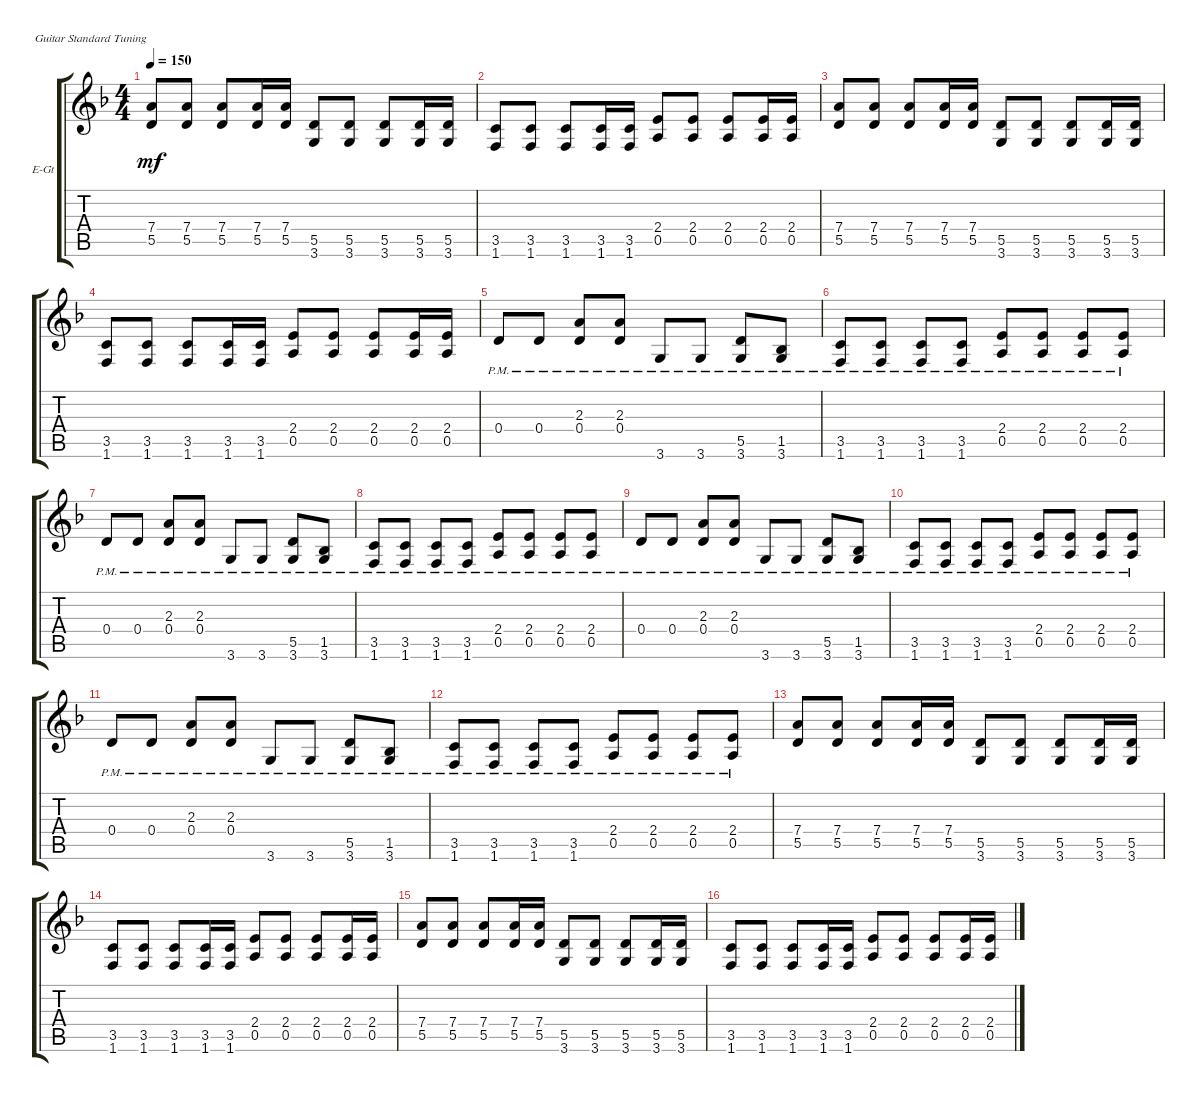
\defaultSystemsLayout 4
\bracketExtendMode groupsimilarinstruments
\firstSystemTrackNameOrientation horizontal
\otherSystemsTrackNameOrientation horizontal
\track ("Третяк - Студийная гитара" "E-Gt") {instrument distortionguitar}
\staff {score tabs}
\tuning (E4 B3 G3 D3 A2 E2)
\ts (4 4)
\tempo 150
\clef g2
\ks f
(5.5 7.4).8{dy mf} (5.5 7.4).8 (5.5 7.4).8 (5.5 7.4).16 (5.5 7.4).16 (3.6 5.5).8 (5.5 3.6).8 (5.5 3.6).8 (5.5 3.6).16 (5.5 3.6).16 |
(1.6 3.5).8 (1.6 3.5).8 (3.5 1.6).8 (3.5 1.6).16 (1.6 3.5).16 (0.5 2.4).8 (2.4 0.5).8 (2.4 0.5).8 (0.5 2.4).16 (2.4 0.5).16 |
(5.5 7.4).8 (5.5 7.4).8 (5.5 7.4).8 (5.5 7.4).16 (5.5 7.4).16 (3.6 5.5).8 (5.5 3.6).8 (5.5 3.6).8 (5.5 3.6).16 (5.5 3.6).16 |
(1.6 3.5).8 (1.6 3.5).8 (3.5 1.6).8 (3.5 1.6).16 (1.6 3.5).16 (0.5 2.4).8 (2.4 0.5).8 (2.4 0.5).8 (0.5 2.4).16 (2.4 0.5).16 |
0.4{pm}.8 0.4{pm}.8 (2.3{pm} 0.4{pm}).8 (2.3{pm} 0.4{pm}).8 3.6{pm}.8 3.6{pm}.8 (3.6{pm} 5.5{pm}).8 (3.6{pm} 1.5{pm}).8 |
(1.6{pm} 3.5{pm}).8 (1.6{pm} 3.5{pm}).8 (3.5{pm} 1.6{pm}).8 (1.6{pm} 3.5{pm}).8 (0.5{pm} 2.4{pm}).8 (2.4{pm} 0.5{pm}).8 (2.4{pm} 0.5{pm}).8 (2.4{pm} 0.5{pm}).8 |
0.4{pm}.8 0.4{pm}.8 (2.3{pm} 0.4{pm}).8 (2.3{pm} 0.4{pm}).8 3.6{pm}.8 3.6{pm}.8 (3.6{pm} 5.5{pm}).8 (3.6{pm} 1.5{pm}).8 |
(1.6{pm} 3.5{pm}).8 (1.6{pm} 3.5{pm}).8 (3.5{pm} 1.6{pm}).8 (1.6{pm} 3.5{pm}).8 (0.5{pm} 2.4{pm}).8 (2.4{pm} 0.5{pm}).8 (2.4{pm} 0.5{pm}).8 (2.4{pm} 0.5{pm}).8 |
0.4{pm}.8 0.4{pm}.8 (2.3{pm} 0.4{pm}).8 (2.3{pm} 0.4{pm}).8 3.6{pm}.8 3.6{pm}.8 (3.6{pm} 5.5{pm}).8 (3.6{pm} 1.5{pm}).8 |
(1.6{pm} 3.5{pm}).8 (1.6{pm} 3.5{pm}).8 (3.5{pm} 1.6{pm}).8 (1.6{pm} 3.5{pm}).8 (0.5{pm} 2.4{pm}).8 (2.4{pm} 0.5{pm}).8 (2.4{pm} 0.5{pm}).8 (2.4{pm} 0.5{pm}).8 |
0.4{pm}.8 0.4{pm}.8 (2.3{pm} 0.4{pm}).8 (2.3{pm} 0.4{pm}).8 3.6{pm}.8 3.6{pm}.8 (3.6{pm} 5.5{pm}).8 (3.6{pm} 1.5{pm}).8 |
(1.6{pm} 3.5{pm}).8 (1.6{pm} 3.5{pm}).8 (3.5{pm} 1.6{pm}).8 (1.6{pm} 3.5{pm}).8 (0.5{pm} 2.4{pm}).8 (2.4{pm} 0.5{pm}).8 (2.4{pm} 0.5{pm}).8 (2.4{pm} 0.5{pm}).8 |
(5.5 7.4).8 (5.5 7.4).8 (5.5 7.4).8 (5.5 7.4).16 (5.5 7.4).16 (3.6 5.5).8 (5.5 3.6).8 (5.5 3.6).8 (5.5 3.6).16 (5.5 3.6).16 |
(1.6 3.5).8 (1.6 3.5).8 (3.5 1.6).8 (3.5 1.6).16 (1.6 3.5).16 (0.5 2.4).8 (2.4 0.5).8 (2.4 0.5).8 (0.5 2.4).16 (2.4 0.5).16 |
(5.5 7.4).8 (5.5 7.4).8 (5.5 7.4).8 (5.5 7.4).16 (5.5 7.4).16 (3.6 5.5).8 (5.5 3.6).8 (5.5 3.6).8 (5.5 3.6).16 (5.5 3.6).16 |
(1.6 3.5).8 (1.6 3.5).8 (3.5 1.6).8 (3.5 1.6).16 (1.6 3.5).16 (0.5 2.4).8 (2.4 0.5).8 (2.4 0.5).8 (0.5 2.4).16 (2.4 0.5).16
